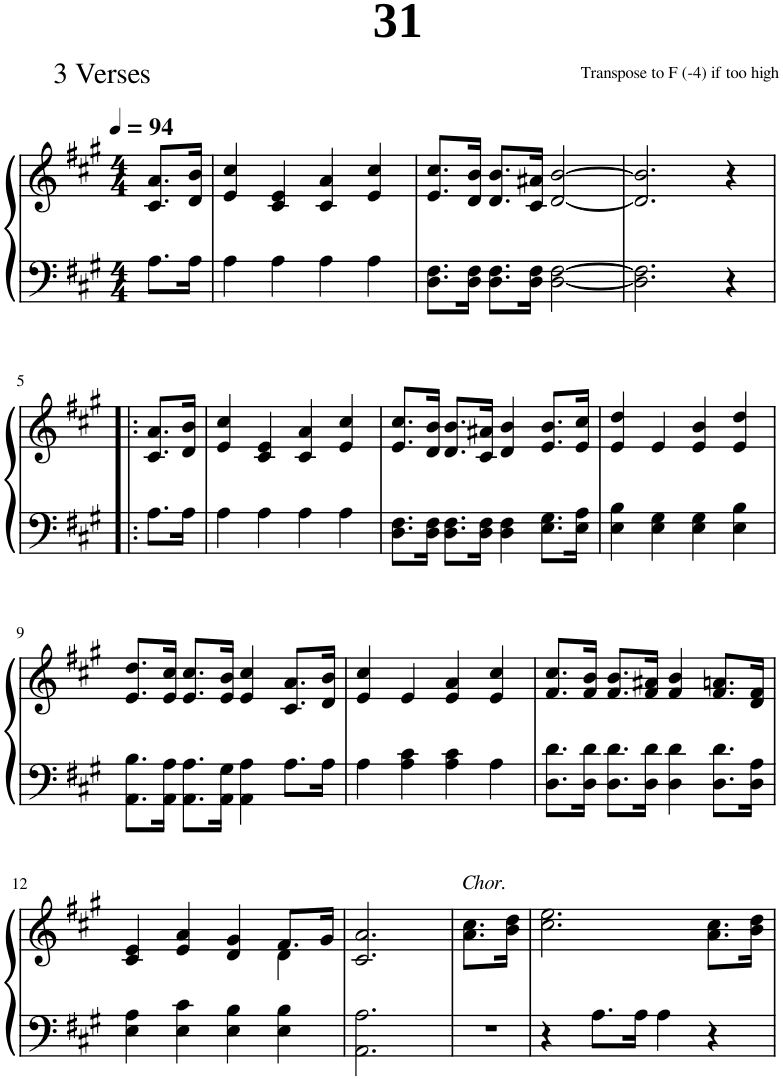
**kern	**kern
*part1	*part1
*staff2	*staff1
*I"Piano	*
*I'Pno.	*
*clefF4	*clefG2
*k[f#c#g#]	*k[f#c#g#]
*M4/4	*M4/4
*MM94	*MM94
=1	=1
8.A\L	8.c#/ 8.a/L
16A\Jk	16d/ 16b/Jk
=2	=2
4A\	4e/ 4cc#/
4A\	4c#/ 4e/
4A\	4c#/ 4a/
4A\	4e/ 4cc#/
=3	=3
8.D\ 8.F#\L	8.e/ 8.cc#/L
16D\ 16F#\Jk	16d/ 16b/Jk
8.D\ 8.F#\L	8.d/ 8.b/L
16D\ 16F#\Jk	16c#/ 16a#X/Jk
[2D\ [2F#\	[2d/ [2b/
=4	=4
2.D\] 2.F#\]	2.d/] 2.b/]
4r	4r
!!LO:LB:g=z
=5!|:	=5!|:
8.A\L	8.c#/ 8.a/L
16A\Jk	16d/ 16b/Jk
=6	=6
4A\	4e/ 4cc#/
4A\	4c#/ 4e/
4A\	4c#/ 4a/
4A\	4e/ 4cc#/
=7	=7
8.D\ 8.F#\L	8.e/ 8.cc#/L
16D\ 16F#\Jk	16d/ 16b/Jk
8.D\ 8.F#\L	8.d/ 8.b/L
16D\ 16F#\Jk	16c#/ 16a#X/Jk
4D\ 4F#\	4d/ 4b/
8.E\ 8.G#\L	8.e/ 8.b/L
16E\ 16A\Jk	16e/ 16cc#/Jk
=8	=8
4E\ 4B\	4e/ 4dd/
4E\ 4G#\	4e/
4E\ 4G#\	4e/ 4b/
4E\ 4B\	4e/ 4dd/
!!LO:LB:g=z
=9	=9
8.AA\ 8.B\L	8.e/ 8.dd/L
16AA\ 16A\Jk	16e/ 16cc#/Jk
8.AA\ 8.A\L	8.e/ 8.cc#/L
16AA\ 16G#\Jk	16e/ 16b/Jk
4AA\ 4A\	4e/ 4cc#/
8.A\L	8.c#/ 8.a/L
16A\Jk	16d/ 16b/Jk
=10	=10
4A\	4e/ 4cc#/
4A\ 4c#\	4e/
4A\ 4c#\	4e/ 4a/
4A\	4e/ 4cc#/
=11	=11
8.D\ 8.d\L	8.f#/ 8.cc#/L
16D\ 16d\Jk	16f#/ 16b/Jk
8.D\ 8.d\L	8.f#/ 8.b/L
16D\ 16d\Jk	16f#/ 16a#X/Jk
4D\ 4d\	4f#/ 4b/
8.D\ 8.d\L	8.f#/ 8.an/L
16D\ 16A\Jk	16d/ 16f#/Jk
!!LO:LB:g=z
=12	=12
*	*^
4E\ 4A\	4c#/ 4e/	2.ryy
4E\ 4c#\	4e/ 4a/	.
4E\ 4B\	4d/ 4g#/	.
4E\ 4B\	8.f#/L	4d\
.	16g#/Jk	.
*	*v	*v
=13	=13
2.AA\ 2.A\	2.c#/ 2.a/
=14	=14
!	!LO:TX:a:i:t=Chor.
1r	8.a\ 8.cc#\L
.	16b\ 16dd\Jk
.	2.ryy
=15	=15
4r	2.cc#\ 2.ee\
8.A\L	.
16A\Jk	.
4A\	.
4r	8.a\ 8.cc#\L
.	16b\ 16dd\Jk
=	=
*-	*-
